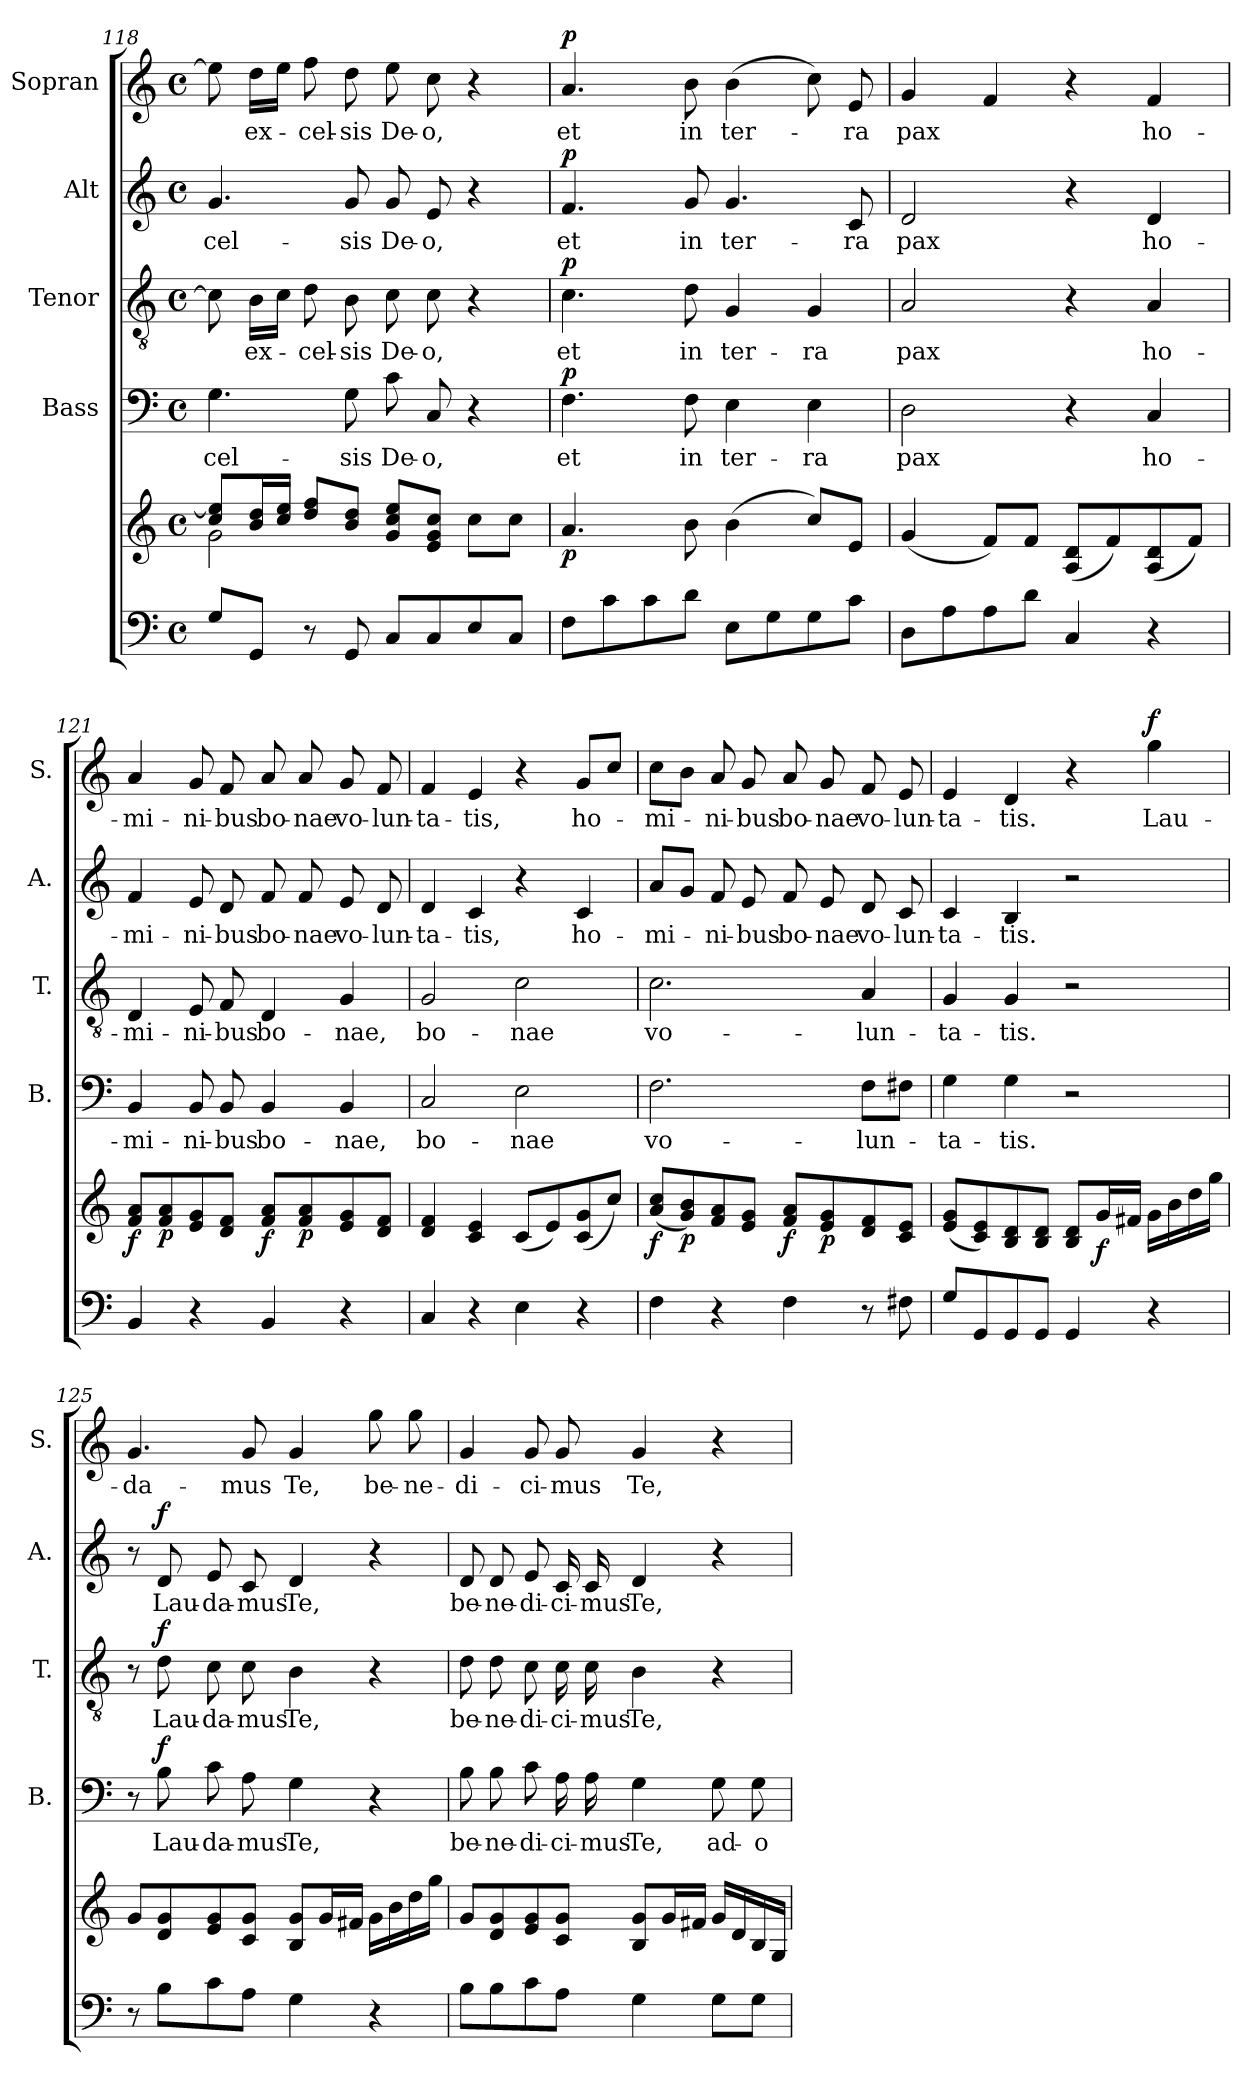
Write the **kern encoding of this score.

**kern	**kern	**dynam	**kern	**text	**dynam	**kern	**text	**dynam	**kern	**text	**dynam	**kern	**text	**dynam
*part5	*part5	*part5	*part4	*part4	*part4	*part3	*part3	*part3	*part2	*part2	*part2	*part1	*part1	*part1
*staff6	*staff5	*staff5/6	*staff4	*staff4	*staff4	*staff3	*staff3	*staff3	*staff2	*staff2	*staff2	*staff1	*staff1	*staff1
*	*	*	*I"Bass	*	*	*I"Tenor	*	*	*I"Alt	*	*	*I"Sopran	*	*
*	*	*	*I'B.	*	*	*I'T.	*	*	*I'A.	*	*	*I'S.	*	*
*clefF4	*clefG2	*	*clefF4	*	*	*clefGv2	*	*	*clefG2	*	*	*clefG2	*	*
*k[]	*k[]	*	*k[]	*	*	*k[]	*	*	*k[]	*	*	*k[]	*	*
*C:	*C:	*	*C:	*	*	*C:	*	*	*C:	*	*	*C:	*	*
*M4/4	*M4/4	*	*M4/4	*	*	*M4/4	*	*	*M4/4	*	*	*M4/4	*	*
*met(c)	*met(c)	*	*met(c)	*	*	*met(c)	*	*	*met(c)	*	*	*met(c)	*	*
=118	=118	=118	=118	=118	=118	=118	=118	=118	=118	=118	=118	=118	=118	=118
*	*^	*	*	*	*	*	*	*	*	*	*	*	*	*
!	!	!	!	!	!LO:LY:b	!	!	!	!	!	!LO:LY:b	!	!	!	!
8G/L	8cc/ 8ee/]L	2g\	.	4.G\	-cel-	.	8c\]	.	.	4.g/	-cel-	.	8ee\]	.	.
!	!	!	!	!	!	!	!	!LO:LY:b	!	!	!	!	!	!LO:LY:b	!
8GG/J	16b/ 16dd/L	.	.	.	.	.	16B\LL	ex-	.	.	.	.	16dd\LL	ex-	.
.	16cc/ 16ee/JJ	.	.	.	.	.	16c\JJ	.	.	.	.	.	16ee\JJ	.	.
!	!	!	!	!	!	!	!	!LO:LY:b	!	!	!	!	!	!LO:LY:b	!
8r	8dd/ 8ff/L	.	.	.	.	.	8d\	-cel-	.	.	.	.	8ff\	-cel-	.
!	!	!	!	!	!LO:LY:b	!	!	!LO:LY:b	!	!	!LO:LY:b	!	!	!LO:LY:b	!
8GG/	8b/ 8dd/J	.	.	8G\	-sis	.	8B\	-sis	.	8g/	-sis	.	8dd\	-sis	.
!	!	!	!	!	!LO:LY:b	!	!	!LO:LY:b	!	!	!LO:LY:b	!	!	!LO:LY:b	!
8C/L	8g/ 8cc/ 8ee/L	2ryy	.	8c\	De-	.	8c\	De-	.	8g/	De-	.	8ee\	De-	.
!	!	!	!	!	!LO:LY:b	!	!	!LO:LY:b	!	!	!LO:LY:b	!	!	!LO:LY:b	!
8C/	8e/ 8g/ 8cc/J	.	.	8C/	-o,	.	8c\	-o,	.	8e/	-o,	.	8cc\	-o,	.
8E/	8cc\L	.	.	4r	.	.	4r	.	.	4r	.	.	4r	.	.
8C/J	8cc\J	.	.	.	.	.	.	.	.	.	.	.	.	.	.
*	*v	*v	*	*	*	*	*	*	*	*	*	*	*	*	*
=119	=119	=119	=119	=119	=119	=119	=119	=119	=119	=119	=119	=119	=119	=119
!	!	!LO:DY:b	!	!LO:LY:b	!LO:DY:a	!	!LO:LY:b	!LO:DY:a	!	!LO:LY:b	!LO:DY:a	!	!LO:LY:b	!LO:DY:a
8F\L	4.a/	p	4.F\	et	p	4.c\	et	p	4.f/	et	p	4.a/	et	p
8c\	.	.	.	.	.	.	.	.	.	.	.	.	.	.
8c\	.	.	.	.	.	.	.	.	.	.	.	.	.	.
!	!	!	!	!LO:LY:b	!	!	!LO:LY:b	!	!	!LO:LY:b	!	!	!LO:LY:b	!
8d\J	8b\	.	8F\	in	.	8d\	in	.	8g/	in	.	8b\	in	.
!	!	!	!	!LO:LY:b	!	!	!LO:LY:b	!	!	!LO:LY:b	!	!	!LO:LY:b	!
8E\L	(>4b\	.	4E\	ter-	.	4G/	ter-	.	4.g/	ter-	.	(>4b\	ter-	.
8G\	.	.	.	.	.	.	.	.	.	.	.	.	.	.
!	!	!	!	!LO:LY:b	!	!	!LO:LY:b	!	!	!	!	!	!	!
8G\	8cc/L)	.	4E\	-ra	.	4G/	-ra	.	.	.	.	8cc\)	.	.
!	!	!	!	!	!	!	!	!	!	!LO:LY:b	!	!	!LO:LY:b	!
8c\J	8e/J	.	.	.	.	.	.	.	8c/	-ra	.	8e/	-ra	.
!!LO:PB:g=z
=120	=120	=120	=120	=120	=120	=120	=120	=120	=120	=120	=120	=120	=120	=120
!	!	!	!	!LO:LY:b	!	!	!LO:LY:b	!	!	!LO:LY:b	!	!	!LO:LY:b	!
8D\L	(<4g/	.	2D\	pax	.	2A/	pax	.	2d/	pax	.	4g/	pax	.
8A\	.	.	.	.	.	.	.	.	.	.	.	.	.	.
8A\	8f/L)	.	.	.	.	.	.	.	.	.	.	4f/	.	.
8d\J	8f/J	.	.	.	.	.	.	.	.	.	.	.	.	.
4C/	(<8A/ 8d/L	.	4r	.	.	4r	.	.	4r	.	.	4r	.	.
.	8f/)	.	.	.	.	.	.	.	.	.	.	.	.	.
!	!	!	!	!LO:LY:b	!	!	!LO:LY:b	!	!	!LO:LY:b	!	!	!LO:LY:b	!
4r	(<8A/ 8d/	.	4C/	ho-	.	4A/	ho-	.	4d/	ho-	.	4f/	ho-	.
.	8f/J)	.	.	.	.	.	.	.	.	.	.	.	.	.
=121	=121	=121	=121	=121	=121	=121	=121	=121	=121	=121	=121	=121	=121	=121
!	!	!LO:DY:b	!	!LO:LY:b	!	!	!LO:LY:b	!	!	!LO:LY:b	!	!	!LO:LY:b	!
4BB/	8f/ 8a/L	f	4BB/	-mi-	.	4D/	-mi-	.	4f/	-mi-	.	4a/	-mi-	.
!	!	!LO:DY:b	!	!	!	!	!	!	!	!	!	!	!	!
.	8f/ 8a/	p	.	.	.	.	.	.	.	.	.	.	.	.
!	!	!	!	!LO:LY:b	!	!	!LO:LY:b	!	!	!LO:LY:b	!	!	!LO:LY:b	!
4r	8e/ 8g/	.	8BB/	-ni-	.	8E/	-ni-	.	8e/	-ni-	.	8g/	-ni-	.
!	!	!	!	!LO:LY:b	!	!	!LO:LY:b	!	!	!LO:LY:b	!	!	!LO:LY:b	!
.	8d/ 8f/J	.	8BB/	-bus	.	8F/	-bus	.	8d/	-bus	.	8f/	-bus	.
!	!	!LO:DY:b	!	!LO:LY:b	!	!	!LO:LY:b	!	!	!LO:LY:b	!	!	!LO:LY:b	!
4BB/	8f/ 8a/L	f	4BB/	bo-	.	4D/	bo-	.	8f/	bo-	.	8a/	bo-	.
!	!	!LO:DY:b	!	!	!	!	!	!	!	!LO:LY:b	!	!	!LO:LY:b	!
.	8f/ 8a/	p	.	.	.	.	.	.	8f/	-nae	.	8a/	-nae	.
!	!	!	!	!LO:LY:b	!	!	!LO:LY:b	!	!	!LO:LY:b	!	!	!LO:LY:b	!
4r	8e/ 8g/	.	4BB/	-nae,	.	4G/	-nae,	.	8e/	vo-	.	8g/	vo-	.
!	!	!	!	!	!	!	!	!	!	!LO:LY:b	!	!	!LO:LY:b	!
.	8d/ 8f/J	.	.	.	.	.	.	.	8d/	-lun-	.	8f/	-lun-	.
=122	=122	=122	=122	=122	=122	=122	=122	=122	=122	=122	=122	=122	=122	=122
!	!	!	!	!LO:LY:b	!	!	!LO:LY:b	!	!	!LO:LY:b	!	!	!LO:LY:b	!
4C/	4d/ 4f/	.	2C/	bo-	.	2G/	bo-	.	4d/	-ta-	.	4f/	-ta-	.
!	!	!	!	!	!	!	!	!	!	!LO:LY:b	!	!	!LO:LY:b	!
4r	4c/ 4e/	.	.	.	.	.	.	.	4c/	-tis,	.	4e/	-tis,	.
!	!	!	!	!LO:LY:b	!	!	!LO:LY:b	!	!	!	!	!	!	!
4E\	(<8c/L	.	2E\	-nae	.	2c\	-nae	.	4r	.	.	4r	.	.
.	8e/)	.	.	.	.	.	.	.	.	.	.	.	.	.
!	!	!	!	!	!	!	!	!	!	!LO:LY:b	!	!	!LO:LY:b	!
4r	(<8c/ 8g/	.	.	.	.	.	.	.	4c/	ho-	.	8g/L	ho-	.
.	8cc/J)	.	.	.	.	.	.	.	.	.	.	8cc/J	.	.
=123	=123	=123	=123	=123	=123	=123	=123	=123	=123	=123	=123	=123	=123	=123
!	!	!LO:DY:b	!	!LO:LY:b	!	!	!LO:LY:b	!	!	!LO:LY:b	!	!	!LO:LY:b	!
4F\	(<8a/ 8cc/L	f	2.F\	vo-	.	2.c\	vo-	.	8a/L	-mi-	.	8cc\L	-mi-	.
!	!	!LO:DY:b	!	!	!	!	!	!	!	!	!	!	!	!
.	8g/ 8b/)	p	.	.	.	.	.	.	8g/J	.	.	8b\J	.	.
!	!	!	!	!	!	!	!	!	!	!LO:LY:b	!	!	!LO:LY:b	!
4r	8f/ 8a/	.	.	.	.	.	.	.	8f/	-ni-	.	8a/	-ni-	.
!	!	!	!	!	!	!	!	!	!	!LO:LY:b	!	!	!LO:LY:b	!
.	8e/ 8g/J	.	.	.	.	.	.	.	8e/	-bus	.	8g/	-bus	.
!	!	!LO:DY:b	!	!	!	!	!	!	!	!LO:LY:b	!	!	!LO:LY:b	!
4F\	8f/ 8a/L	f	.	.	.	.	.	.	8f/	bo-	.	8a/	bo-	.
!	!	!LO:DY:b	!	!	!	!	!	!	!	!LO:LY:b	!	!	!LO:LY:b	!
.	8e/ 8g/	p	.	.	.	.	.	.	8e/	-nae	.	8g/	-nae	.
!	!	!	!	!LO:LY:b	!	!	!LO:LY:b	!	!	!LO:LY:b	!	!	!LO:LY:b	!
8r	8d/ 8f/	.	8F\L	-lun-	.	4A/	-lun-	.	8d/	vo-	.	8f/	vo-	.
!	!	!	!	!	!	!	!	!	!	!LO:LY:b	!	!	!LO:LY:b	!
8F#X\	8c/ 8e/J	.	8F#X\J	.	.	.	.	.	8c/	-lun-	.	8e/	-lun-	.
!!LO:LB:g=z
=124	=124	=124	=124	=124	=124	=124	=124	=124	=124	=124	=124	=124	=124	=124
!	!	!	!	!LO:LY:b	!	!	!LO:LY:b	!	!	!LO:LY:b	!	!	!LO:LY:b	!
8G/L	(<8e/ 8g/L	.	4G\	-ta-	.	4G/	-ta-	.	4c/	-ta-	.	4e/	-ta-	.
8GG/	8c/ 8e/)	.	.	.	.	.	.	.	.	.	.	.	.	.
!	!	!	!	!LO:LY:b	!	!	!LO:LY:b	!	!	!LO:LY:b	!	!	!LO:LY:b	!
8GG/	8B/ 8d/	.	4G\	-tis.	.	4G/	-tis.	.	4B/	-tis.	.	4d/	-tis.	.
8GG/J	8B/ 8d/J	.	.	.	.	.	.	.	.	.	.	.	.	.
4GG/	8B/ 8d/L	.	2r	.	.	2r	.	.	2r	.	.	4r	.	.
!	!	!LO:DY:b	!	!	!	!	!	!	!	!	!	!	!	!
.	16g/L	f	.	.	.	.	.	.	.	.	.	.	.	.
.	16f#X/JJ	.	.	.	.	.	.	.	.	.	.	.	.	.
!	!	!	!	!	!	!	!	!	!	!	!	!	!LO:LY:b	!LO:DY:a
4r	16g\LL	.	.	.	.	.	.	.	.	.	.	4gg\	Lau-	f
.	16b\	.	.	.	.	.	.	.	.	.	.	.	.	.
.	16dd\	.	.	.	.	.	.	.	.	.	.	.	.	.
.	16gg\JJ	.	.	.	.	.	.	.	.	.	.	.	.	.
=125	=125	=125	=125	=125	=125	=125	=125	=125	=125	=125	=125	=125	=125	=125
!	!	!	!	!	!	!	!	!	!	!	!	!	!LO:LY:b	!
8r	8g/L	.	8r	.	.	8r	.	.	8r	.	.	4.g/	-da-	.
!	!	!	!	!LO:LY:b	!LO:DY:a	!	!LO:LY:b	!LO:DY:a	!	!LO:LY:b	!LO:DY:a	!	!	!
8B\L	8d/ 8g/	.	8B\	Lau-	f	8d\	Lau-	f	8d/	Lau-	f	.	.	.
!	!	!	!	!LO:LY:b	!	!	!LO:LY:b	!	!	!LO:LY:b	!	!	!	!
8c\	8e/ 8g/	.	8c\	-da-	.	8c\	-da-	.	8e/	-da-	.	.	.	.
!	!	!	!	!LO:LY:b	!	!	!LO:LY:b	!	!	!LO:LY:b	!	!	!LO:LY:b	!
8A\J	8c/ 8g/J	.	8A\	-mus	.	8c\	-mus	.	8c/	-mus	.	8g/	-mus	.
!	!	!	!	!LO:LY:b	!	!	!LO:LY:b	!	!	!LO:LY:b	!	!	!LO:LY:b	!
4G\	8B/ 8g/L	.	4G\	Te,	.	4B\	Te,	.	4d/	Te,	.	4g/	Te,	.
.	16g/L	.	.	.	.	.	.	.	.	.	.	.	.	.
.	16f#X/JJ	.	.	.	.	.	.	.	.	.	.	.	.	.
!	!	!	!	!	!	!	!	!	!	!	!	!	!LO:LY:b	!
4r	16g\LL	.	4r	.	.	4r	.	.	4r	.	.	8gg\	be-	.
.	16b\	.	.	.	.	.	.	.	.	.	.	.	.	.
!	!	!	!	!	!	!	!	!	!	!	!	!	!LO:LY:b	!
.	16dd\	.	.	.	.	.	.	.	.	.	.	8gg\	-ne-	.
.	16gg\JJ	.	.	.	.	.	.	.	.	.	.	.	.	.
=126	=126	=126	=126	=126	=126	=126	=126	=126	=126	=126	=126	=126	=126	=126
!	!	!	!	!LO:LY:b	!	!	!LO:LY:b	!	!	!LO:LY:b	!	!	!LO:LY:b	!
8B\L	8g/L	.	8B\	be-	.	8d\	be-	.	8d/	be-	.	4g/	-di-	.
!	!	!	!	!LO:LY:b	!	!	!LO:LY:b	!	!	!LO:LY:b	!	!	!	!
8B\	8d/ 8g/	.	8B\	-ne-	.	8d\	-ne-	.	8d/	-ne-	.	.	.	.
!	!	!	!	!LO:LY:b	!	!	!LO:LY:b	!	!	!LO:LY:b	!	!	!LO:LY:b	!
8c\	8e/ 8g/	.	8c\	-di-	.	8c\	-di-	.	8e/	-di-	.	8g/	-ci-	.
!	!	!	!	!LO:LY:b	!	!	!LO:LY:b	!	!	!LO:LY:b	!	!	!LO:LY:b	!
8A\J	8c/ 8g/J	.	16A\	-ci-	.	16c\	-ci-	.	16c/	-ci-	.	8g/	-mus	.
!	!	!	!	!LO:LY:b	!	!	!LO:LY:b	!	!	!LO:LY:b	!	!	!	!
.	.	.	16A\	-mus	.	16c\	-mus	.	16c/	-mus	.	.	.	.
!	!	!	!	!LO:LY:b	!	!	!LO:LY:b	!	!	!LO:LY:b	!	!	!LO:LY:b	!
4G\	8B/ 8g/L	.	4G\	Te,	.	4B\	Te,	.	4d/	Te,	.	4g/	Te,	.
.	16g/L	.	.	.	.	.	.	.	.	.	.	.	.	.
.	16f#X/JJ	.	.	.	.	.	.	.	.	.	.	.	.	.
!	!	!	!	!LO:LY:b	!	!	!	!	!	!	!	!	!	!
8G\L	16g/LL	.	8G\	ad-	.	4r	.	.	4r	.	.	4r	.	.
.	16d/	.	.	.	.	.	.	.	.	.	.	.	.	.
!	!	!	!	!LO:LY:b	!	!	!	!	!	!	!	!	!	!
8G\J	16B/	.	8G\	-o-	.	.	.	.	.	.	.	.	.	.
.	16G/JJ	.	.	.	.	.	.	.	.	.	.	.	.	.
=	=	=	=	=	=	=	=	=	=	=	=	=	=	=
*-	*-	*-	*-	*-	*-	*-	*-	*-	*-	*-	*-	*-	*-	*-
